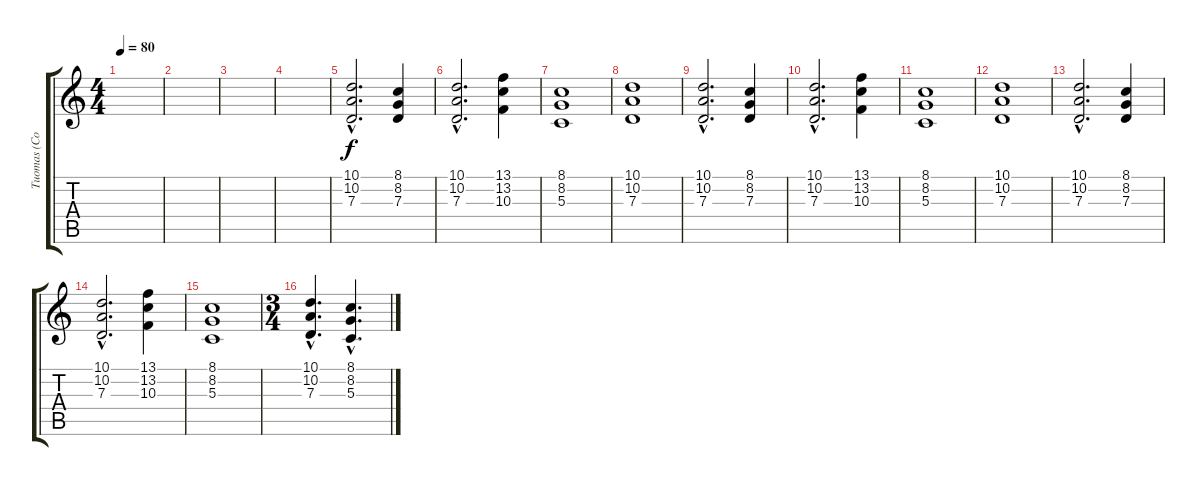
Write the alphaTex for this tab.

\track ("Tuomas (Cordes)" "Tuomas (Co") {instrument stringensemble1}
\staff {score tabs}
\tuning (E4 B3 G3 D3 A2 E2) {hide}
\ts (4 4)
\tempo 80
\clef g2
\ks c
|
|
|
|
(10.1{hac} 10.2{hac} 7.3{hac}).2{d volume 11} (8.1 8.2 7.3).4 |
(10.1{hac} 10.2{hac} 7.3{hac}).2{d volume 11} (13.1 13.2 10.3).4 |
(8.1 8.2 5.3).1{volume 11} |
(10.1 10.2 7.3).1{volume 11} |
(10.1{hac} 10.2{hac} 7.3{hac}).2{d volume 11} (8.1 8.2 7.3).4 |
(10.1{hac} 10.2{hac} 7.3{hac}).2{d volume 11} (13.1 13.2 10.3).4 |
(8.1 8.2 5.3).1{volume 11} |
(10.1 10.2 7.3).1{volume 11} |
(10.1{hac} 10.2{hac} 7.3{hac}).2{d volume 11} (8.1 8.2 7.3).4 |
(10.1{hac} 10.2{hac} 7.3{hac}).2{d volume 11} (13.1 13.2 10.3).4 |
(8.1 8.2 5.3).1{volume 11} |
\ts (3 4)
(10.1{hac} 10.2{hac} 7.3{hac}).4{d volume 11} (8.1{hac} 8.2{hac} 5.3{hac}).4{d}
